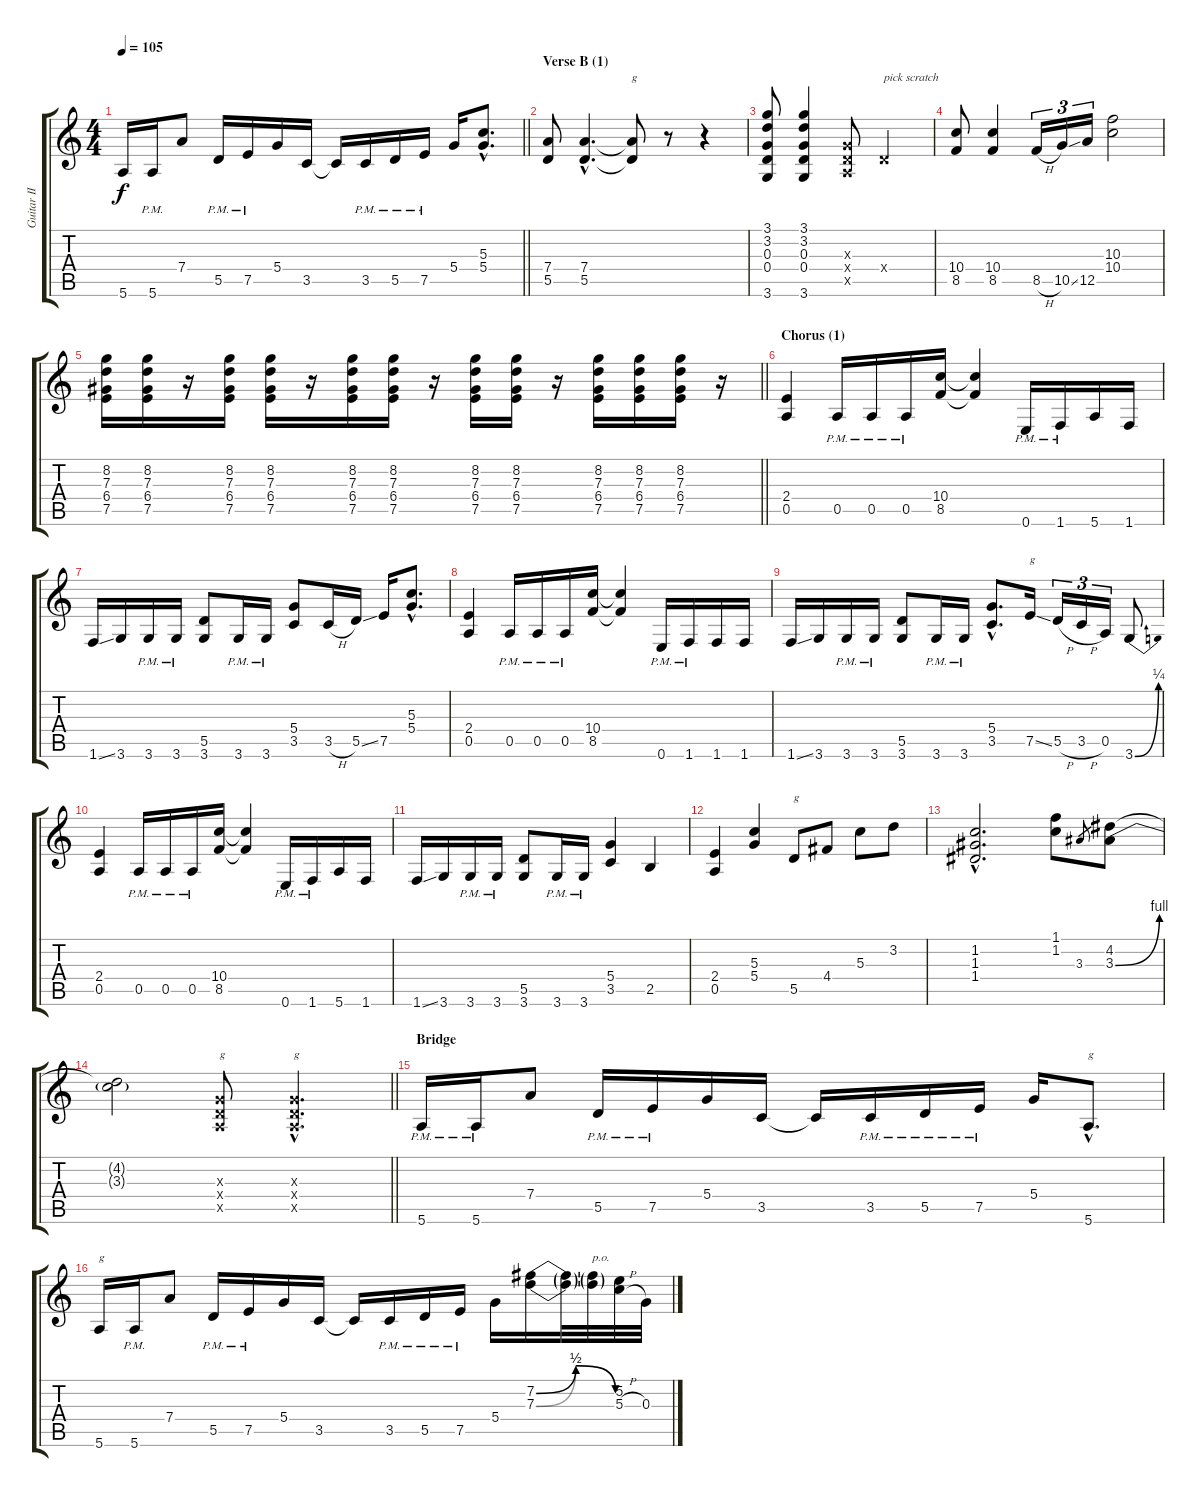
\track ("Guitar II" "Guitar II") {instrument distortionguitar}
\staff {score tabs}
\tuning (E4 B3 G3 D3 A2 E2) {hide}
\ts (4 4)
\tempo 105
\clef g2
\barLineRight lightlight
\ks aminor
5.6.16{dy f} 5.6{pm}.16 7.4.8 5.5{pm}.16 7.5{pm}.16 5.4.16 3.5.16 3.5{t}.16 3.5{pm}.16 5.5{pm}.16 7.5{pm}.16 5.4.16 (5.3{hac} 5.4{hac}).8{d} |
\section ("" "Verse B (1)")
(7.4 5.5).8 (7.4{hac} 5.5{hac}).4{d} (7.4{t} 5.5{t}).8{txt "g"} r.8 r.4 |
(3.1 3.2 0.3 0.4 3.6).8 (3.1 3.2 0.3 0.4 3.6).4 (0.3{x} 0.4{x} 0.5{x}).8 0.4{x}.2{txt "pick scratch"} |
(10.4 8.5).8 (10.4 8.5).4 8.5{h}.16{tu (3 2)} 10.5{ss}.16{tu (3 2)} 12.5.16{tu (3 2)} (10.3 10.4).2 |
\barLineRight lightlight
(8.2 7.3 6.4 7.5).16 (8.2 7.3 6.4 7.5).16 r.16 (8.2 7.3 6.4 7.5).16 (8.2 7.3 6.4 7.5).16 r.16 (8.2 7.3 6.4 7.5).16 (8.2 7.3 6.4 7.5).16 r.16 (8.2 7.3 6.4 7.5).16 (8.2 7.3 6.4 7.5).16 r.16 (8.2 7.3 6.4 7.5).16 (8.2 7.3 6.4 7.5).16 (8.2 7.3 6.4 7.5).16 r.16 |
\section ("" "Chorus (1)")
(2.4 0.5).4 0.5{pm}.16 0.5{pm}.16 0.5{pm}.16 (10.4 8.5).16 (10.4{t} 8.5{t}).4 0.6{pm}.16 1.6{pm}.16 5.6.16 1.6.16 |
1.6{ss}.16 3.6.16 3.6{pm}.16 3.6{pm}.16 (5.5 3.6).8 3.6{pm}.16 3.6{pm}.16 (5.4 3.5).8 3.5{h}.16 5.5{ss}.16 7.5.16 (5.3{hac} 5.4{hac}).8{d} |
(2.4 0.5).4 0.5{pm}.16 0.5{pm}.16 0.5{pm}.16 (10.4 8.5).16 (10.4{t} 8.5{t}).4 0.6{pm}.16 1.6{pm}.16 1.6.16 1.6.16 |
1.6{ss}.16 3.6.16 3.6{pm}.16 3.6{pm}.16 (5.5 3.6).8 3.6{pm}.16 3.6{pm}.16 (5.4{hac} 3.5{hac}).8{d} 7.5{ss}.16{txt "g"} 5.5{h}.16{tu (3 2)} 3.5{h}.16{tu (3 2)} 0.5.16{tu (3 2)} 3.6{be (bend 0 0 60 1)}.8 |
(2.4 0.5).4 0.5{pm}.16 0.5{pm}.16 0.5{pm}.16 (10.4 8.5).16 (10.4{t} 8.5{t}).4 0.6{pm}.16 1.6{pm}.16 5.6.16 1.6.16 |
1.6{ss}.16 3.6.16 3.6{pm}.16 3.6{pm}.16 (5.5 3.6).8 3.6{pm}.16 3.6{pm}.16 (5.4 3.5).4 2.5.4 |
(2.4 0.5).4 (5.3 5.4).4 5.5.8{txt "g"} 4.4.8 5.3.8 3.2.8 |
(1.2{hac} 1.3{hac} 1.4{hac}).2{d} (1.1 1.2).8 3.3.8{gr} (4.2 3.3{be (bend 0 0 60 4)}).8 |
\barLineRight lightlight
(4.2{t} 3.3{t}).2 (0.3{x} 0.4{x} 0.5{x}).8{txt "g"} (0.3{hac x} 0.4{hac x} 0.5{hac x}).4{d txt "g"} |
\section ("" "Bridge")
5.6{pm}.16 5.6{pm}.16 7.4.8 5.5{pm}.16 7.5{pm}.16 5.4.16 3.5.16 3.5{t}.16 3.5{pm}.16 5.5{pm}.16 7.5{pm}.16 5.4.16 5.6{hac}.8{d txt "g"} |
5.6.16{txt "g"} 5.6{pm}.16 7.4.8 5.5{pm}.16 7.5{pm}.16 5.4.16 3.5.16 3.5{t}.16 3.5{pm}.16 5.5{pm}.16 7.5{pm}.16 5.4.16 (7.2{be (bendrelease 0 0 30 2 45 2 60 0)} 7.3{be (bendrelease 0 0 30 2 45 2 60 0)}).16 (7.2{t} 7.3{t}).32 (7.2{t} 7.3{t}).32{txt "p.o."} (5.2 5.3{h}).32 0.3.32
